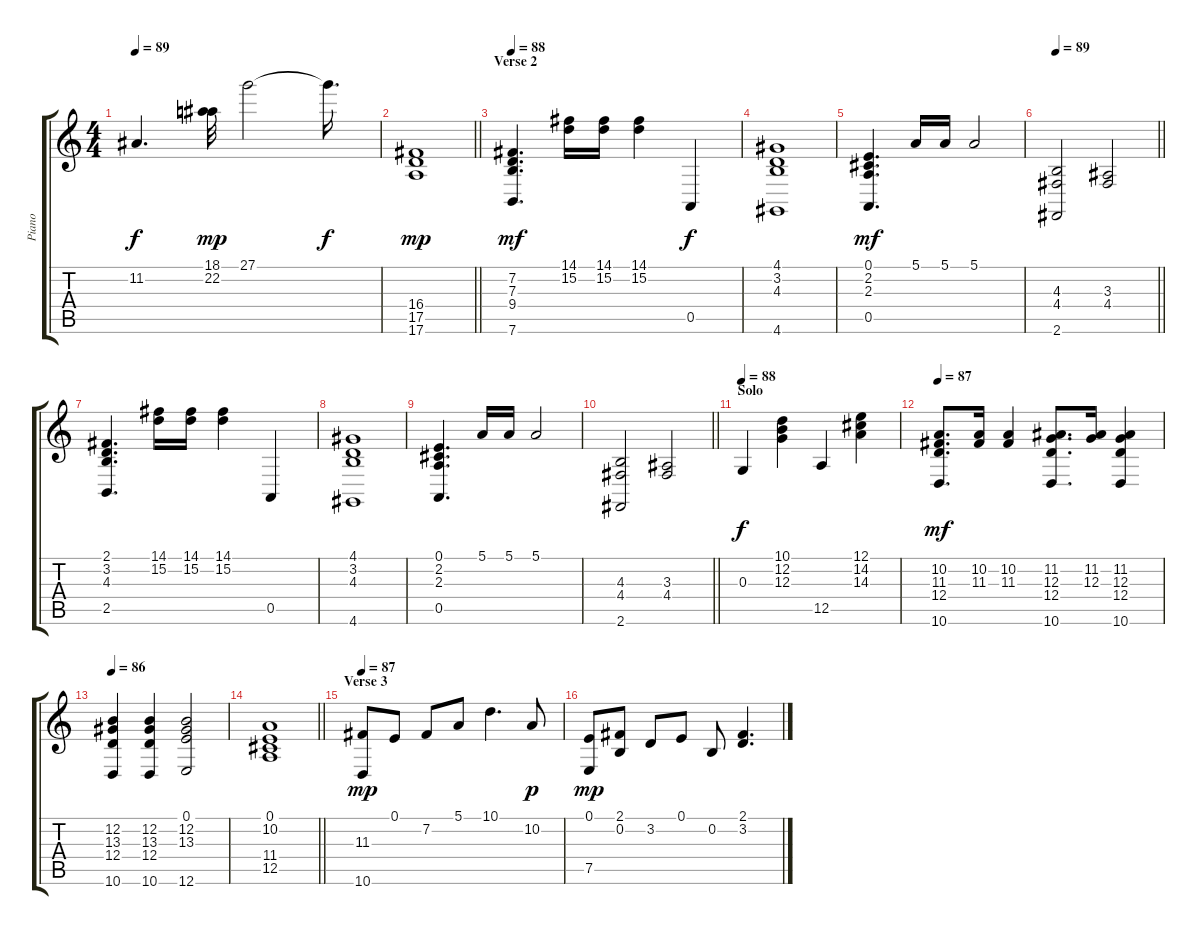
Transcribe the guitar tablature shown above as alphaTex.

\track ("Piano" "Piano") {instrument acousticgrandpiano}
\staff {score tabs}
\tuning (E4 B3 G3 D3 A2 E2) {hide}
\ts (4 4)
\tempo 89
\clef g2
\ks c
11.2.4{d dy f} (18.1 22.2).32{dy mp} 27.1.2 27.1{t}.16{d dy f} |
\barLineRight lightlight
(16.4 17.5 17.6).1{dy mp} |
\section ("" "Verse 2")
\tempo 88
(7.2 7.3 9.4 7.6).4{d dy mf} (14.1 15.2).16 (14.1 15.2).16 (14.1 15.2).4 0.5.4{dy f} |
(4.1 3.2 4.3 4.6).1 |
(0.1 2.2 2.3 0.5).4{d dy mf} 5.1.16 5.1.16 5.1.2 |
\tempo 89
\barLineRight lightlight
(4.3 4.4 2.6).2 (3.3 4.4).2 |
(2.1 3.2 4.3 2.5).4{d} (14.1 15.2).16 (14.1 15.2).16 (14.1 15.2).4 0.5.4 |
(4.1 3.2 4.3 4.6).1 |
(0.1 2.2 2.3 0.5).4{d} 5.1.16 5.1.16 5.1.2 |
\barLineRight lightlight
(4.3 4.4 2.6).2 (3.3 4.4).2 |
\section ("" "Solo")
\tempo 88
0.3.4{dy f} (10.1 12.2 12.3).4 12.5.4 (12.1 14.2 14.3).4 |
\tempo 87
(10.2 11.3 12.4 10.6).8{d dy mf} (10.2 11.3).16 (10.2 11.3).4 (11.2 12.3 12.4 10.6).8{d} (11.2 12.3).16 (11.2 12.3 12.4 10.6).4 |
\tempo 86
(12.2 13.3 12.4 10.6).4 (12.2 13.3 12.4 10.6).4 (0.1 12.2 13.3 12.6).2 |
\barLineRight lightlight
(0.1 10.2 11.4 12.5).1 |
\section ("" "Verse 3")
\tempo 87
(11.3 10.6).8{dy mp} 0.1.8 7.2.8 5.1.8 10.1.4{d} 10.2.8{dy p} |
(0.1 7.5).8{dy mp} (2.1 0.2).8 3.2.8 0.1.8 0.2.8 (2.1 3.2).4{d}
